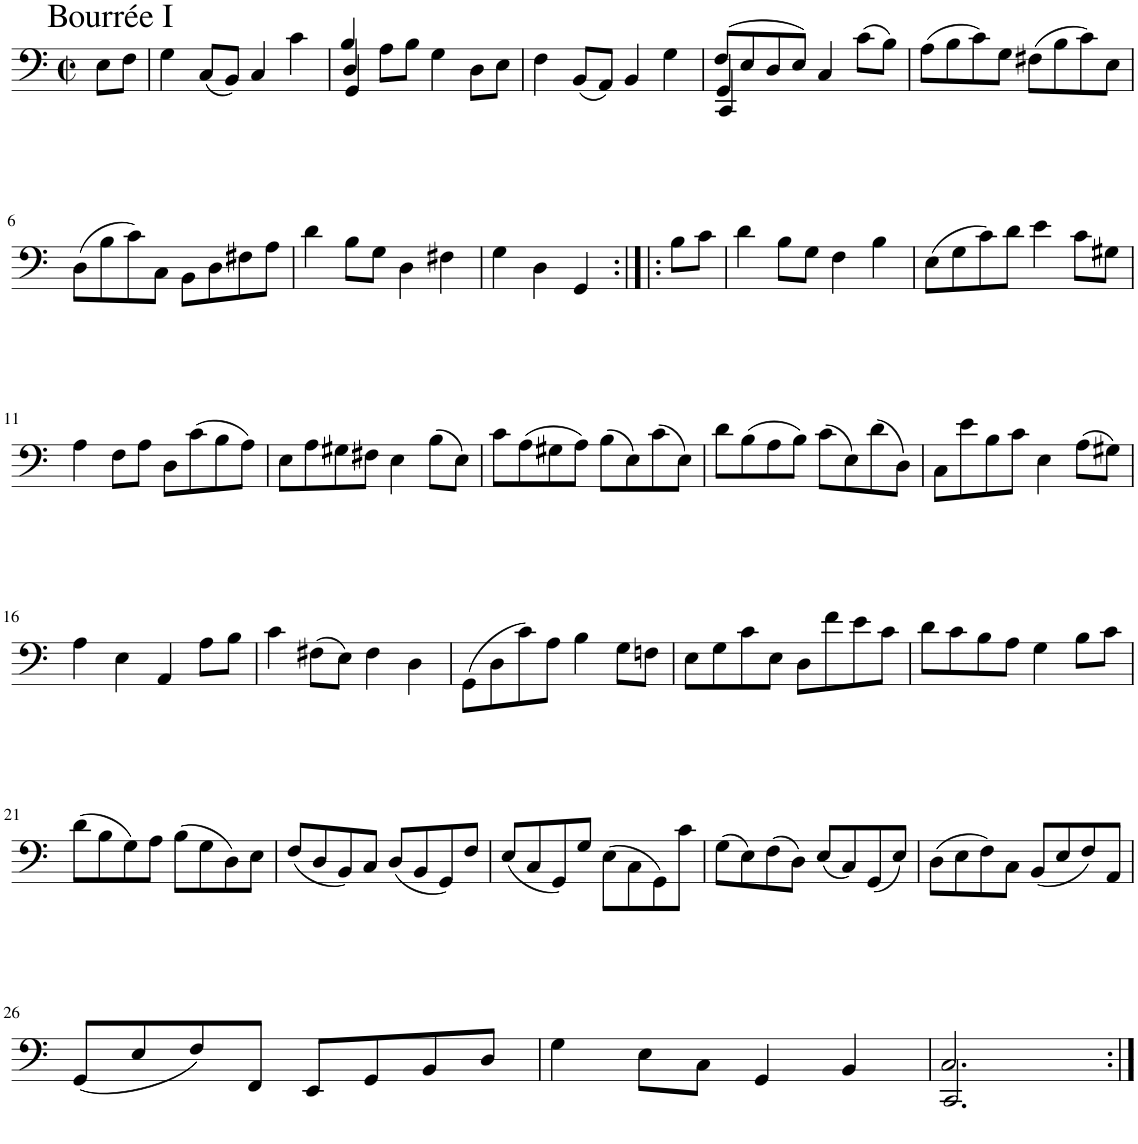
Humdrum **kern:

**kern
*part1
*staff1
*I"Violoncello
*I'Vc.
!!LO:PB:g=z
*clefF4
*k[]
*M2/2
*met(c|)
=
!LO:TX:a:t=Bourrée I
8E\L
8F\J
=1
4G\
(8C/L
8BB/J)
4C/
4c\
=2
*^
*	*^
4B/	4GG/	4D/
8A\L	2.ryy	2.ryy
8B\J	.	.
4G\	.	.
8D\L	.	.
8E\J	.	.
*v	*v	*v
=3
4F\
(8BB/L
8AA/J)
4BB/
4G\
=4
*^
*	*^
(8F/L	4CC/	4GG/
8E/	.	.
8D/	2.ryy	2.ryy
8E/J)	.	.
4C/	.	.
(>8c\L	.	.
8B\J)	.	.
*v	*v	*v
=5
(8A\L
8B\
8c\)
8G\J
(8F#X\L
8B\
8c\)
8E\J
!!LO:LB:g=z
=6
(8D\L
8B\
8c\)
8C\J
8BB\L
8D\
8F#X\
8A\J
=7
4d\
8B\L
8G\J
4D\
4F#X\
=8
4G\
4D\
4GG/
=8X1:|!|:
8B\L
8c\J
=9
4d\
8B\L
8G\J
4F\
4B\
=10
(8E\L
8G\
8c\)
8d\J
4e\
8c\L
8G#X\J
!!LO:LB:g=z
=11
4A\
8F\L
8A\J
8D\L
(8c\
8B\
8A\J)
=12
8E\L
8A\
8G#X\
8F#X\J
4E\
(8B\L
8E\J)
=13
8c\L
(8A\
8G#X\
8A\J)
(8B\L
8E\)
(8c\
8E\J)
=14
8d\L
(8B\
8A\
8B\J)
(8c\L
8E\)
(8d\
8D\J)
=15
8C\L
8e\
8B\
8c\J
4E\
(8A\L
8G#X\J)
!!LO:LB:g=z
=16
4A\
4E\
4AA/
8A\L
8B\J
=17
4c\
(8F#X\L
8E\J)
4F#\
4D\
=18
(8GG\L
8D\
8c\)
8A\J
4B\
8G\L
8Fn\J
=19
8E\L
8G\
8c\
8E\J
8D\L
8f\
8e\
8c\J
=20
8d\L
8c\
8B\
8A\J
4G\
8B\L
8c\J
!!LO:LB:g=z
=21
(8d\L
8B\
8G\)
8A\J
(8B\L
8G\
8D\)
8E\J
=22
(8F/L
8D/
8BB/)
8C/J
(8D/L
8BB/
8GG/)
8F/J
=23
(8E/L
8C/
8GG/)
8G/J
(8E\L
8C\
8GG\)
8c\J
=24
(8G\L
8E\)
(8F\
8D\J)
(8E/L
8C/)
(8GG/
8E/J)
=25
(8D\L
8E\
8F\)
8C\J
(8BB/L
8E/
8F/)
8AA/J
!!LO:LB:g=z
=26
(8GG/L
8E/
8F/)
8FF/J
8EE/L
8GG/
8BB/
8D/J
=27
4G\
8E\L
8C\J
4GG/
4BB/
=28
*^
2.C/	2.CC/
*v	*v
=:|!
*-
